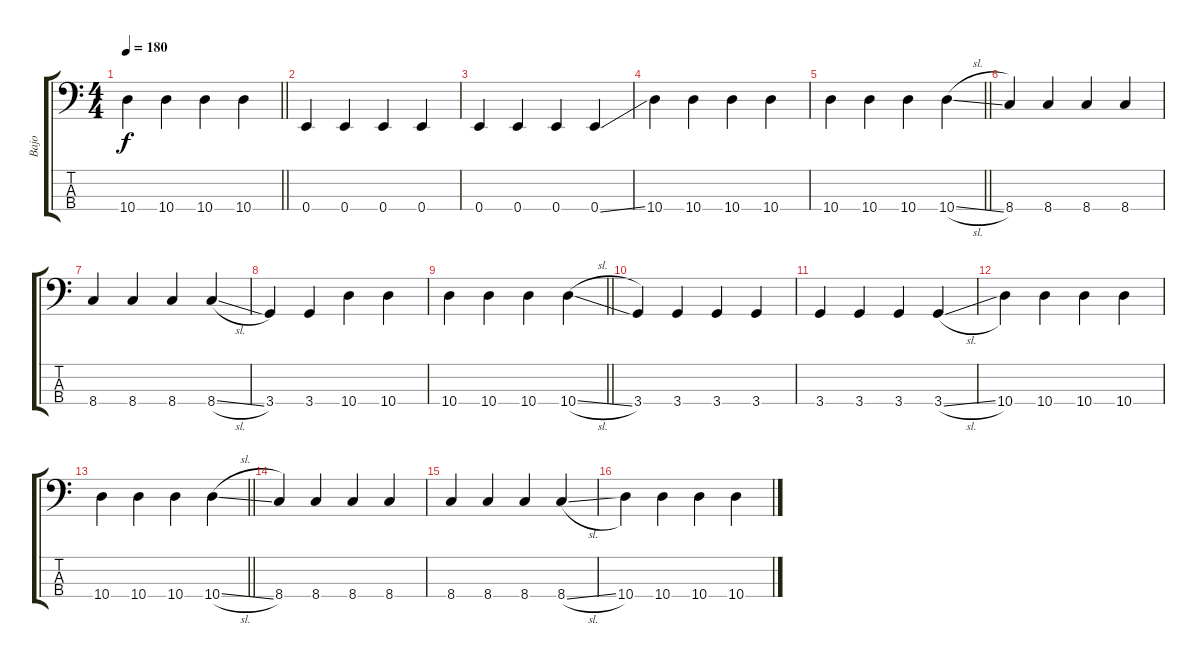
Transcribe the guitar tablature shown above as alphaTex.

\track ("Bajo" "Bajo") {instrument electricbassfinger}
\staff {score tabs}
\tuning (G2 D2 A1 E1) {hide}
\ts (4 4)
\tempo 180
\clef f4
\barLineRight lightlight
\ks c
10.4.4{dy f} 10.4.4 10.4.4 10.4.4 |
0.4.4 0.4.4 0.4.4 0.4.4 |
0.4.4 0.4.4 0.4.4 0.4{ss}.4 |
10.4.4 10.4.4 10.4.4 10.4.4 |
\barLineRight lightlight
10.4.4 10.4.4 10.4.4 10.4{sl}.4 |
8.4.4 8.4.4 8.4.4 8.4.4 |
8.4.4 8.4.4 8.4.4 8.4{sl}.4 |
3.4.4 3.4.4 10.4.4 10.4.4 |
\barLineRight lightlight
10.4.4 10.4.4 10.4.4 10.4{sl}.4 |
3.4.4 3.4.4 3.4.4 3.4.4 |
3.4.4 3.4.4 3.4.4 3.4{sl}.4 |
10.4.4 10.4.4 10.4.4 10.4.4 |
\barLineRight lightlight
10.4.4 10.4.4 10.4.4 10.4{sl}.4 |
8.4.4 8.4.4 8.4.4 8.4.4 |
8.4.4 8.4.4 8.4.4 8.4{sl}.4 |
10.4.4 10.4.4 10.4.4 10.4.4
